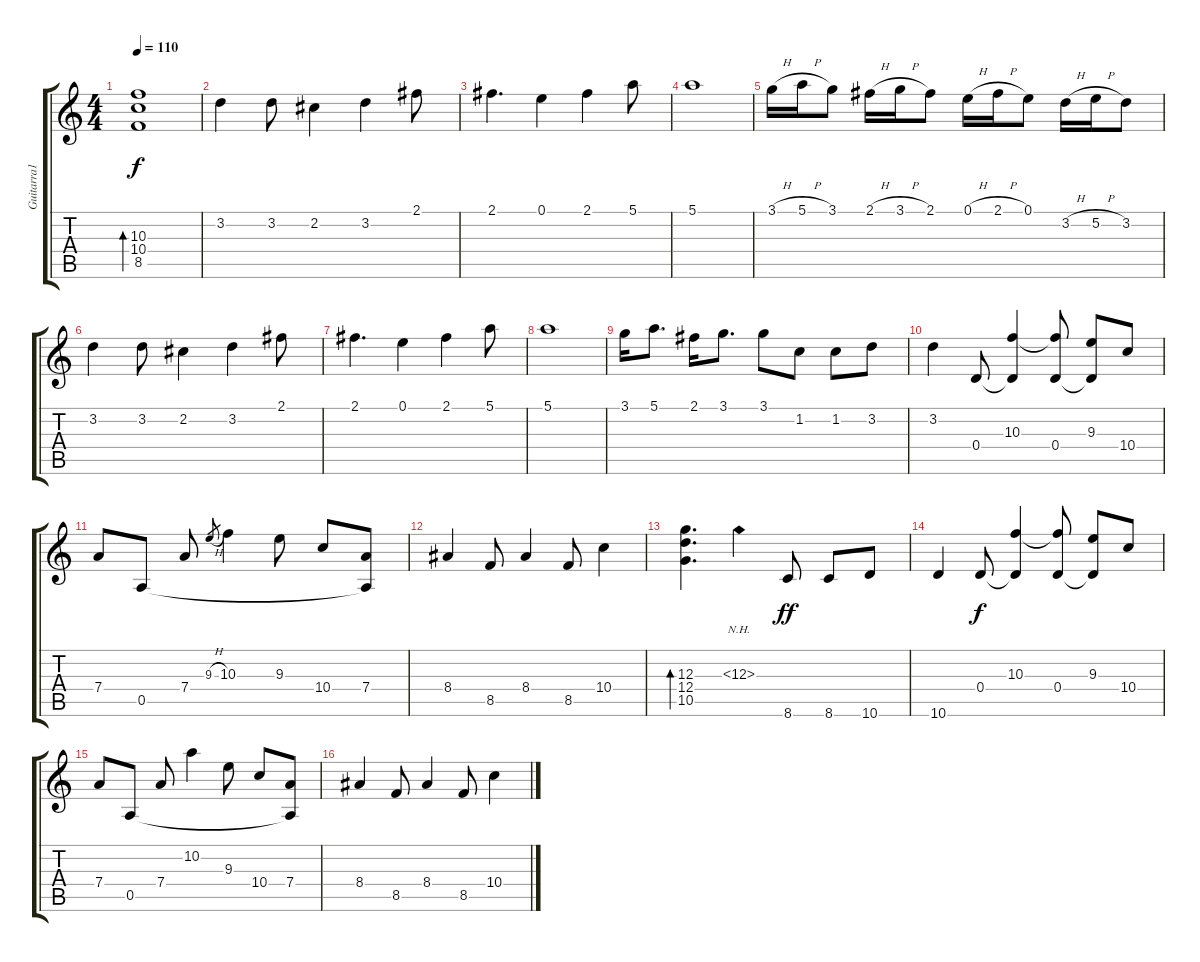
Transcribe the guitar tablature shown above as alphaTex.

\track ("Guitarra1" "Guitarra1") {instrument acousticguitarnylon}
\staff {score tabs}
\tuning (E4 B3 G3 D3 A2 E2) {hide}
\ts (4 4)
\tempo 110
\clef g2
\ks c
(10.3 10.4 8.5).1{bd 480 dy f} |
3.2.4{volume 7} 3.2.8 2.2.4 3.2.4 2.1.8 |
2.1.4{d} 0.1.4 2.1.4 5.1.8 |
5.1.1 |
3.1{h}.16 5.1{h}.16 3.1.8 2.1{h}.16 3.1{h}.16 2.1.8 0.1{h}.16 2.1{h}.16 0.1.8 3.2{h}.16 5.2{h}.16 3.2.8 |
3.2.4 3.2.8 2.2.4 3.2.4 2.1.8 |
2.1.4{d} 0.1.4 2.1.4 5.1.8 |
5.1.1 |
3.1.16 5.1.8{d} 2.1.16 3.1.8{d} 3.1.8 1.2.8{volume 13} 1.2.8 3.2.8 |
3.2.4 0.4.8 (10.3 0.4{t}).4 (10.3{t} 0.4).8 (9.3 0.4{t}).8 10.4.8 |
7.4.8 0.5.8 7.4.8 9.3{h}.8{gr} 10.3.4 9.3.8 10.4.8 (7.4 0.5{t}).8 |
8.4.4 8.5.8 8.4.4 8.5.8 10.4.4 |
(12.3 12.4 10.5).4{d bd 240} 12.3{nh}.4 8.6.8{dy ff} 8.6.8 10.6.8 |
10.6.4 0.4.8{dy f} (10.3 0.4{t}).4 (10.3{t} 0.4).8 (9.3 0.4{t}).8 10.4.8 |
7.4.8 0.5.8 7.4.8 10.2.4 9.3.8 10.4.8 (7.4 0.5{t}).8 |
8.4.4 8.5.8 8.4.4 8.5.8 10.4.4
